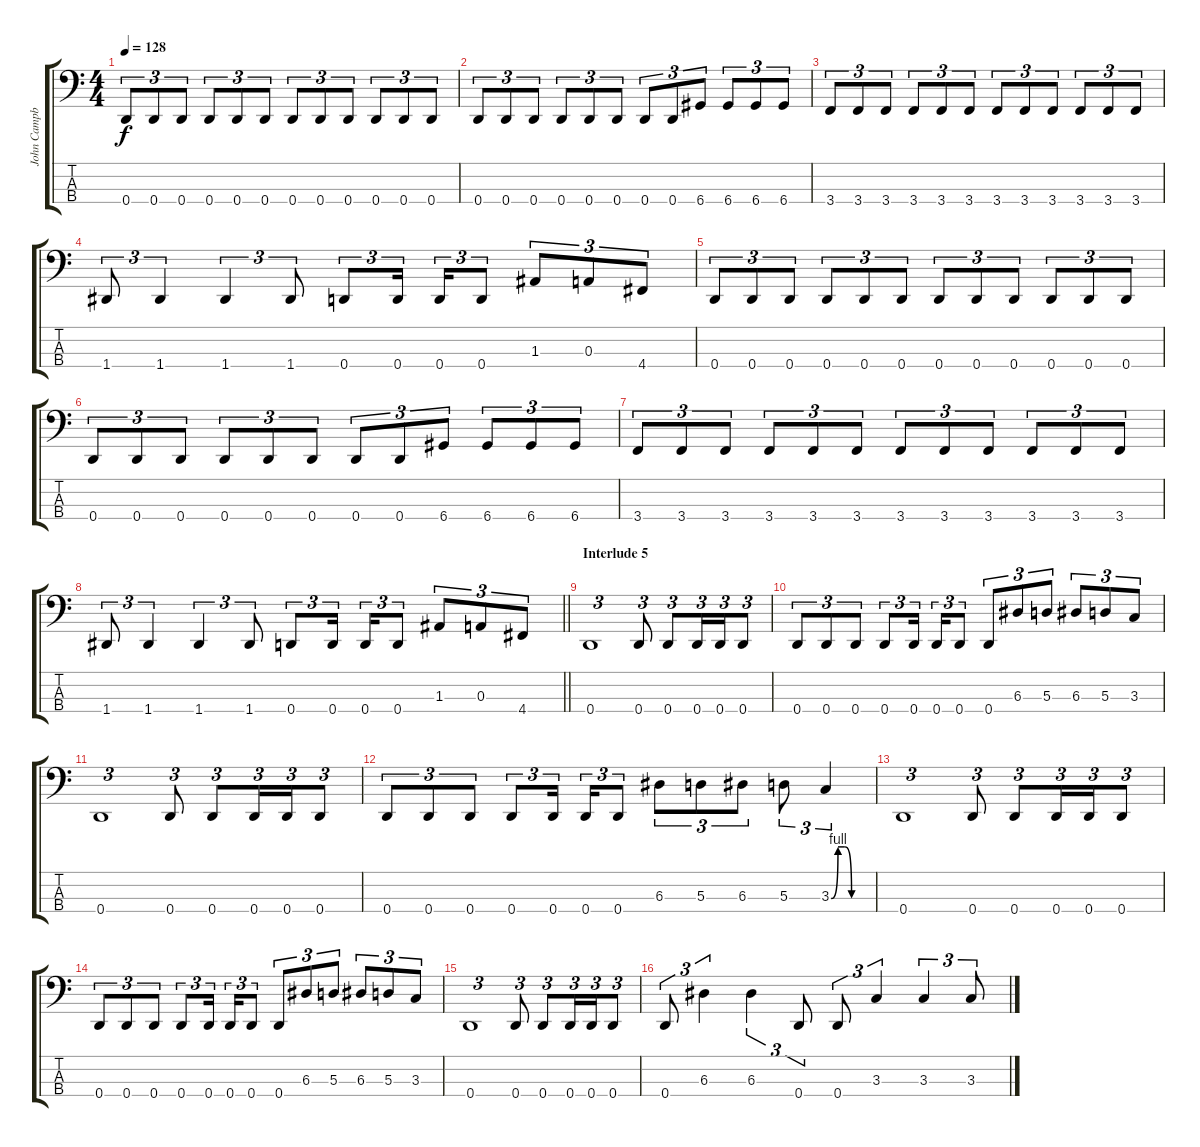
\track ("John Campbell" "John Campb") {instrument electricbasspick}
\staff {score tabs}
\tuning (G2 D2 A1 D1) {hide}
\ts (4 4)
\tempo 128
\clef f4
\ks c
0.4.8{tu (3 2) dy f} 0.4.8{tu (3 2)} 0.4.8{tu (3 2)} 0.4.8{tu (3 2)} 0.4.8{tu (3 2)} 0.4.8{tu (3 2)} 0.4.8{tu (3 2)} 0.4.8{tu (3 2)} 0.4.8{tu (3 2)} 0.4.8{tu (3 2)} 0.4.8{tu (3 2)} 0.4.8{tu (3 2)} |
0.4.8{tu (3 2)} 0.4.8{tu (3 2)} 0.4.8{tu (3 2)} 0.4.8{tu (3 2)} 0.4.8{tu (3 2)} 0.4.8{tu (3 2)} 0.4.8{tu (3 2)} 0.4.8{tu (3 2)} 6.4.8{tu (3 2)} 6.4.8{tu (3 2)} 6.4.8{tu (3 2)} 6.4.8{tu (3 2)} |
3.4.8{tu (3 2)} 3.4.8{tu (3 2)} 3.4.8{tu (3 2)} 3.4.8{tu (3 2)} 3.4.8{tu (3 2)} 3.4.8{tu (3 2)} 3.4.8{tu (3 2)} 3.4.8{tu (3 2)} 3.4.8{tu (3 2)} 3.4.8{tu (3 2)} 3.4.8{tu (3 2)} 3.4.8{tu (3 2)} |
1.4.8{tu (3 2)} 1.4.4{tu (3 2)} 1.4.4{tu (3 2)} 1.4.8{tu (3 2)} 0.4.8{tu (3 2)} 0.4.16{tu (3 2) beam splitsecondary} 0.4.16{tu (3 2)} 0.4.8{tu (3 2)} 1.3.8{tu (3 2)} 0.3.8{tu (3 2)} 4.4.8{tu (3 2)} |
0.4.8{tu (3 2)} 0.4.8{tu (3 2)} 0.4.8{tu (3 2)} 0.4.8{tu (3 2)} 0.4.8{tu (3 2)} 0.4.8{tu (3 2)} 0.4.8{tu (3 2)} 0.4.8{tu (3 2)} 0.4.8{tu (3 2)} 0.4.8{tu (3 2)} 0.4.8{tu (3 2)} 0.4.8{tu (3 2)} |
0.4.8{tu (3 2)} 0.4.8{tu (3 2)} 0.4.8{tu (3 2)} 0.4.8{tu (3 2)} 0.4.8{tu (3 2)} 0.4.8{tu (3 2)} 0.4.8{tu (3 2)} 0.4.8{tu (3 2)} 6.4.8{tu (3 2)} 6.4.8{tu (3 2)} 6.4.8{tu (3 2)} 6.4.8{tu (3 2)} |
3.4.8{tu (3 2)} 3.4.8{tu (3 2)} 3.4.8{tu (3 2)} 3.4.8{tu (3 2)} 3.4.8{tu (3 2)} 3.4.8{tu (3 2)} 3.4.8{tu (3 2)} 3.4.8{tu (3 2)} 3.4.8{tu (3 2)} 3.4.8{tu (3 2)} 3.4.8{tu (3 2)} 3.4.8{tu (3 2)} |
\barLineRight lightlight
1.4.8{tu (3 2)} 1.4.4{tu (3 2)} 1.4.4{tu (3 2)} 1.4.8{tu (3 2)} 0.4.8{tu (3 2)} 0.4.16{tu (3 2) beam splitsecondary} 0.4.16{tu (3 2)} 0.4.8{tu (3 2)} 1.3.8{tu (3 2)} 0.3.8{tu (3 2)} 4.4.8{tu (3 2)} |
\section ("" "Interlude 5")
0.4.1{tu (3 2)} 0.4.8{tu (3 2)} 0.4.8{tu (3 2)} 0.4.16{tu (3 2)} 0.4.16{tu (3 2)} 0.4.8{tu (3 2)} |
0.4.8{tu (3 2)} 0.4.8{tu (3 2)} 0.4.8{tu (3 2)} 0.4.8{tu (3 2)} 0.4.16{tu (3 2) beam splitsecondary} 0.4.16{tu (3 2)} 0.4.8{tu (3 2)} 0.4.8{tu (3 2)} 6.3.8{tu (3 2)} 5.3.8{tu (3 2)} 6.3.8{tu (3 2)} 5.3.8{tu (3 2)} 3.3.8{tu (3 2)} |
0.4.1{tu (3 2)} 0.4.8{tu (3 2)} 0.4.8{tu (3 2)} 0.4.16{tu (3 2)} 0.4.16{tu (3 2)} 0.4.8{tu (3 2)} |
0.4.8{tu (3 2)} 0.4.8{tu (3 2)} 0.4.8{tu (3 2)} 0.4.8{tu (3 2)} 0.4.16{tu (3 2) beam splitsecondary} 0.4.16{tu (3 2)} 0.4.8{tu (3 2)} 6.3.8{tu (3 2)} 5.3.8{tu (3 2)} 6.3.8{tu (3 2)} 5.3.8{tu (3 2)} 3.3{be (custom 0 0 10 4 20 4 30 0 60 0)}.4{tu (3 2)} |
0.4.1{tu (3 2)} 0.4.8{tu (3 2)} 0.4.8{tu (3 2)} 0.4.16{tu (3 2)} 0.4.16{tu (3 2)} 0.4.8{tu (3 2)} |
0.4.8{tu (3 2)} 0.4.8{tu (3 2)} 0.4.8{tu (3 2)} 0.4.8{tu (3 2)} 0.4.16{tu (3 2) beam splitsecondary} 0.4.16{tu (3 2)} 0.4.8{tu (3 2)} 0.4.8{tu (3 2)} 6.3.8{tu (3 2)} 5.3.8{tu (3 2)} 6.3.8{tu (3 2)} 5.3.8{tu (3 2)} 3.3.8{tu (3 2)} |
0.4.1{tu (3 2)} 0.4.8{tu (3 2)} 0.4.8{tu (3 2)} 0.4.16{tu (3 2)} 0.4.16{tu (3 2)} 0.4.8{tu (3 2)} |
0.4.8{tu (3 2)} 6.3.4{tu (3 2)} 6.3.4{tu (3 2)} 0.4.8{tu (3 2)} 0.4.8{tu (3 2)} 3.3.4{tu (3 2)} 3.3.4{tu (3 2)} 3.3.8{tu (3 2)}
